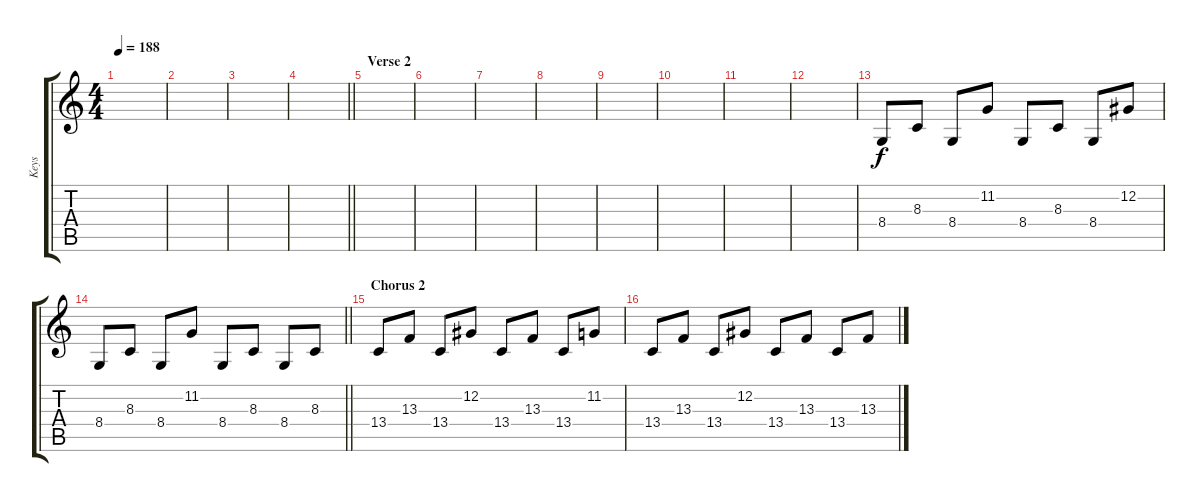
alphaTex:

\track ("Keys" "Keys") {instrument acousticgrandpiano}
\staff {score tabs}
\tuning (Db4 Ab3 E3 B2 Gb2 B1) {hide}
\ts (4 4)
\tempo 188
\clef g2
\ks c
|
|
|
\barLineRight lightlight
|
\section ("" "Verse 2")
|
|
|
|
|
|
|
|
8.4.8 8.3.8 8.4.8 11.2.8 8.4.8 8.3.8 8.4.8 12.2.8 |
\barLineRight lightlight
8.4.8 8.3.8 8.4.8 11.2.8 8.4.8 8.3.8 8.4.8 8.3.8 |
\section ("" "Chorus 2")
13.4.8 13.3.8 13.4.8 12.2.8 13.4.8 13.3.8 13.4.8 11.2.8 |
13.4.8 13.3.8 13.4.8 12.2.8 13.4.8 13.3.8 13.4.8 13.3.8
